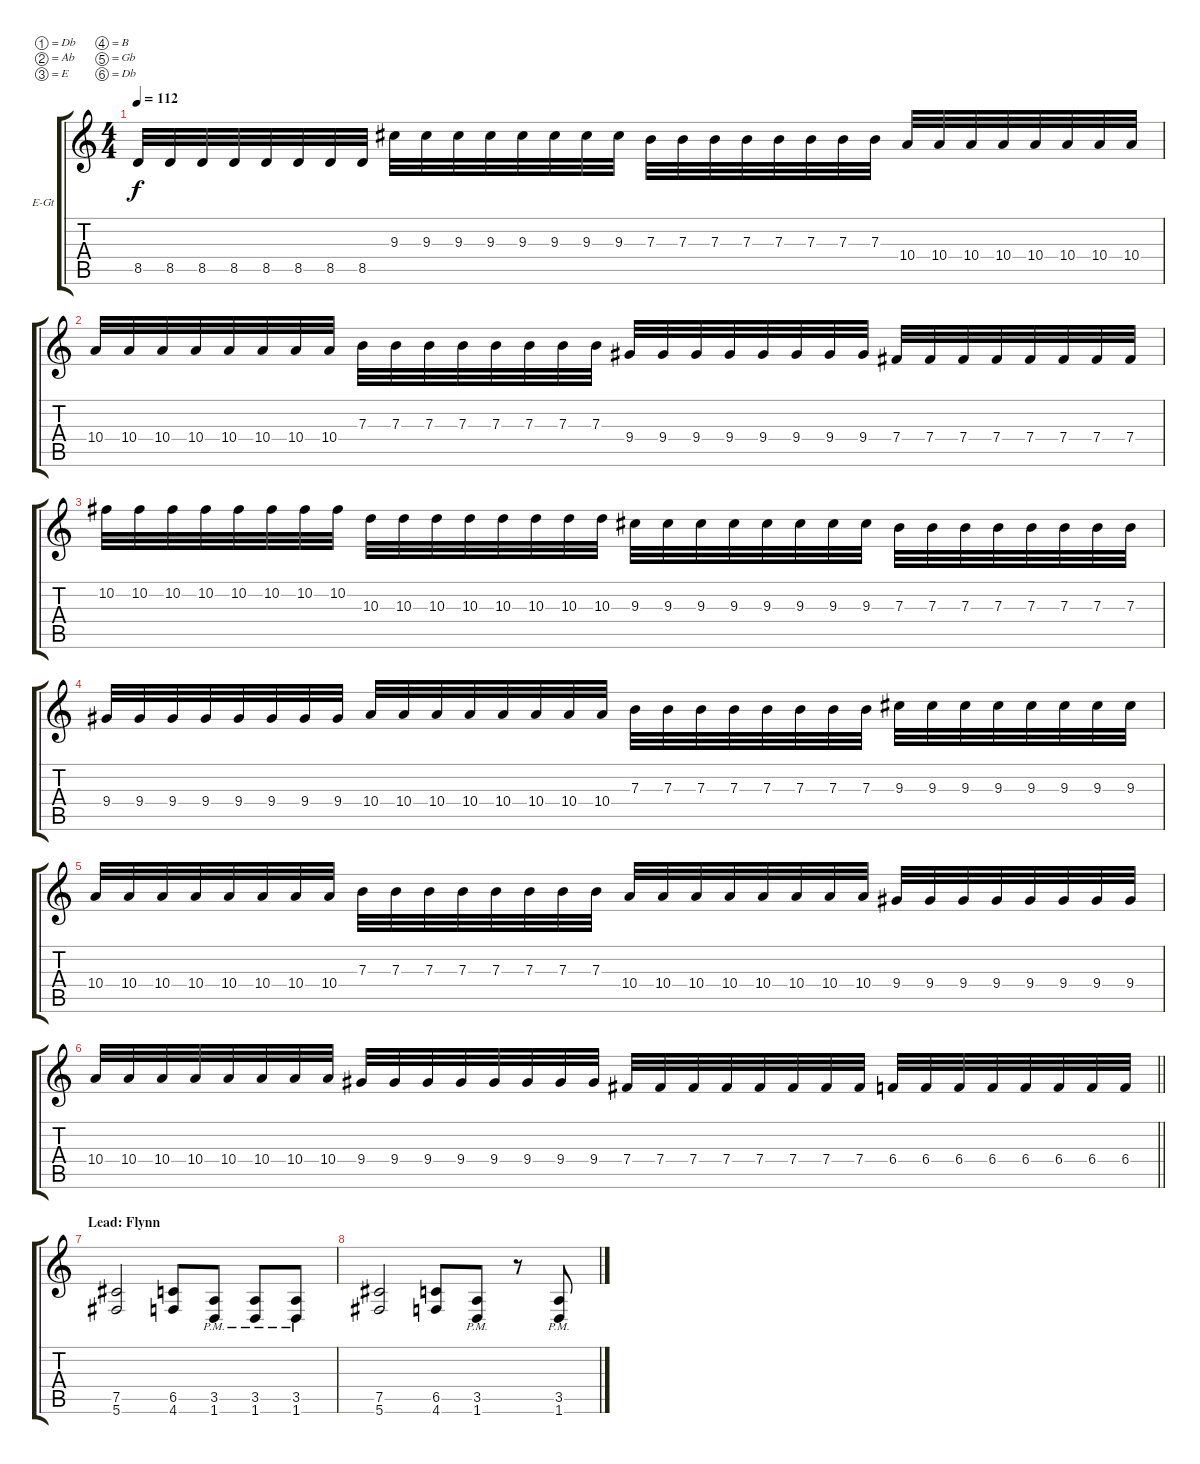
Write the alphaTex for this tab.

\bracketExtendMode groupsimilarinstruments
\firstSystemTrackNameOrientation horizontal
\otherSystemsTrackNameOrientation horizontal
\track ("Guitar II" "E-Gt") {instrument distortionguitar}
\staff {score tabs}
\tuning (Db4 Ab3 E3 B2 Gb2 Db2)
\ts (4 4)
\tempo 112
\clef g2
\ks c
8.5.32{dy f} 8.5.32 8.5.32 8.5.32 8.5.32 8.5.32 8.5.32 8.5.32 9.3.32 9.3.32 9.3.32 9.3.32 9.3.32 9.3.32 9.3.32 9.3.32 7.3.32 7.3.32 7.3.32 7.3.32 7.3.32 7.3.32 7.3.32 7.3.32 10.4.32 10.4.32 10.4.32 10.4.32 10.4.32 10.4.32 10.4.32 10.4.32 |
10.4.32 10.4.32 10.4.32 10.4.32 10.4.32 10.4.32 10.4.32 10.4.32 7.3.32 7.3.32 7.3.32 7.3.32 7.3.32 7.3.32 7.3.32 7.3.32 9.4.32 9.4.32 9.4.32 9.4.32 9.4.32 9.4.32 9.4.32 9.4.32 7.4.32 7.4.32 7.4.32 7.4.32 7.4.32 7.4.32 7.4.32 7.4.32 |
10.2.32 10.2.32 10.2.32 10.2.32 10.2.32 10.2.32 10.2.32 10.2.32 10.3.32 10.3.32 10.3.32 10.3.32 10.3.32 10.3.32 10.3.32 10.3.32 9.3.32 9.3.32 9.3.32 9.3.32 9.3.32 9.3.32 9.3.32 9.3.32 7.3.32 7.3.32 7.3.32 7.3.32 7.3.32 7.3.32 7.3.32 7.3.32 |
9.4.32 9.4.32 9.4.32 9.4.32 9.4.32 9.4.32 9.4.32 9.4.32 10.4.32 10.4.32 10.4.32 10.4.32 10.4.32 10.4.32 10.4.32 10.4.32 7.3.32 7.3.32 7.3.32 7.3.32 7.3.32 7.3.32 7.3.32 7.3.32 9.3.32 9.3.32 9.3.32 9.3.32 9.3.32 9.3.32 9.3.32 9.3.32 |
10.4.32 10.4.32 10.4.32 10.4.32 10.4.32 10.4.32 10.4.32 10.4.32 7.3.32 7.3.32 7.3.32 7.3.32 7.3.32 7.3.32 7.3.32 7.3.32 10.4.32 10.4.32 10.4.32 10.4.32 10.4.32 10.4.32 10.4.32 10.4.32 9.4.32 9.4.32 9.4.32 9.4.32 9.4.32 9.4.32 9.4.32 9.4.32 |
\barLineRight lightlight
10.4.32 10.4.32 10.4.32 10.4.32 10.4.32 10.4.32 10.4.32 10.4.32 9.4.32 9.4.32 9.4.32 9.4.32 9.4.32 9.4.32 9.4.32 9.4.32 7.4.32 7.4.32 7.4.32 7.4.32 7.4.32 7.4.32 7.4.32 7.4.32 6.4.32 6.4.32 6.4.32 6.4.32 6.4.32 6.4.32 6.4.32 6.4.32 |
\section ("" "Lead: Flynn")
(7.5 5.6).2 (6.5 4.6).8 (3.5{pm} 1.6{pm}).8 (3.5{pm} 1.6{pm}).8 (3.5{pm} 1.6{pm}).8 |
(7.5 5.6).2 (6.5 4.6).8 (3.5{pm} 1.6{pm}).8 r.8 (3.5{pm} 1.6{pm}).8
